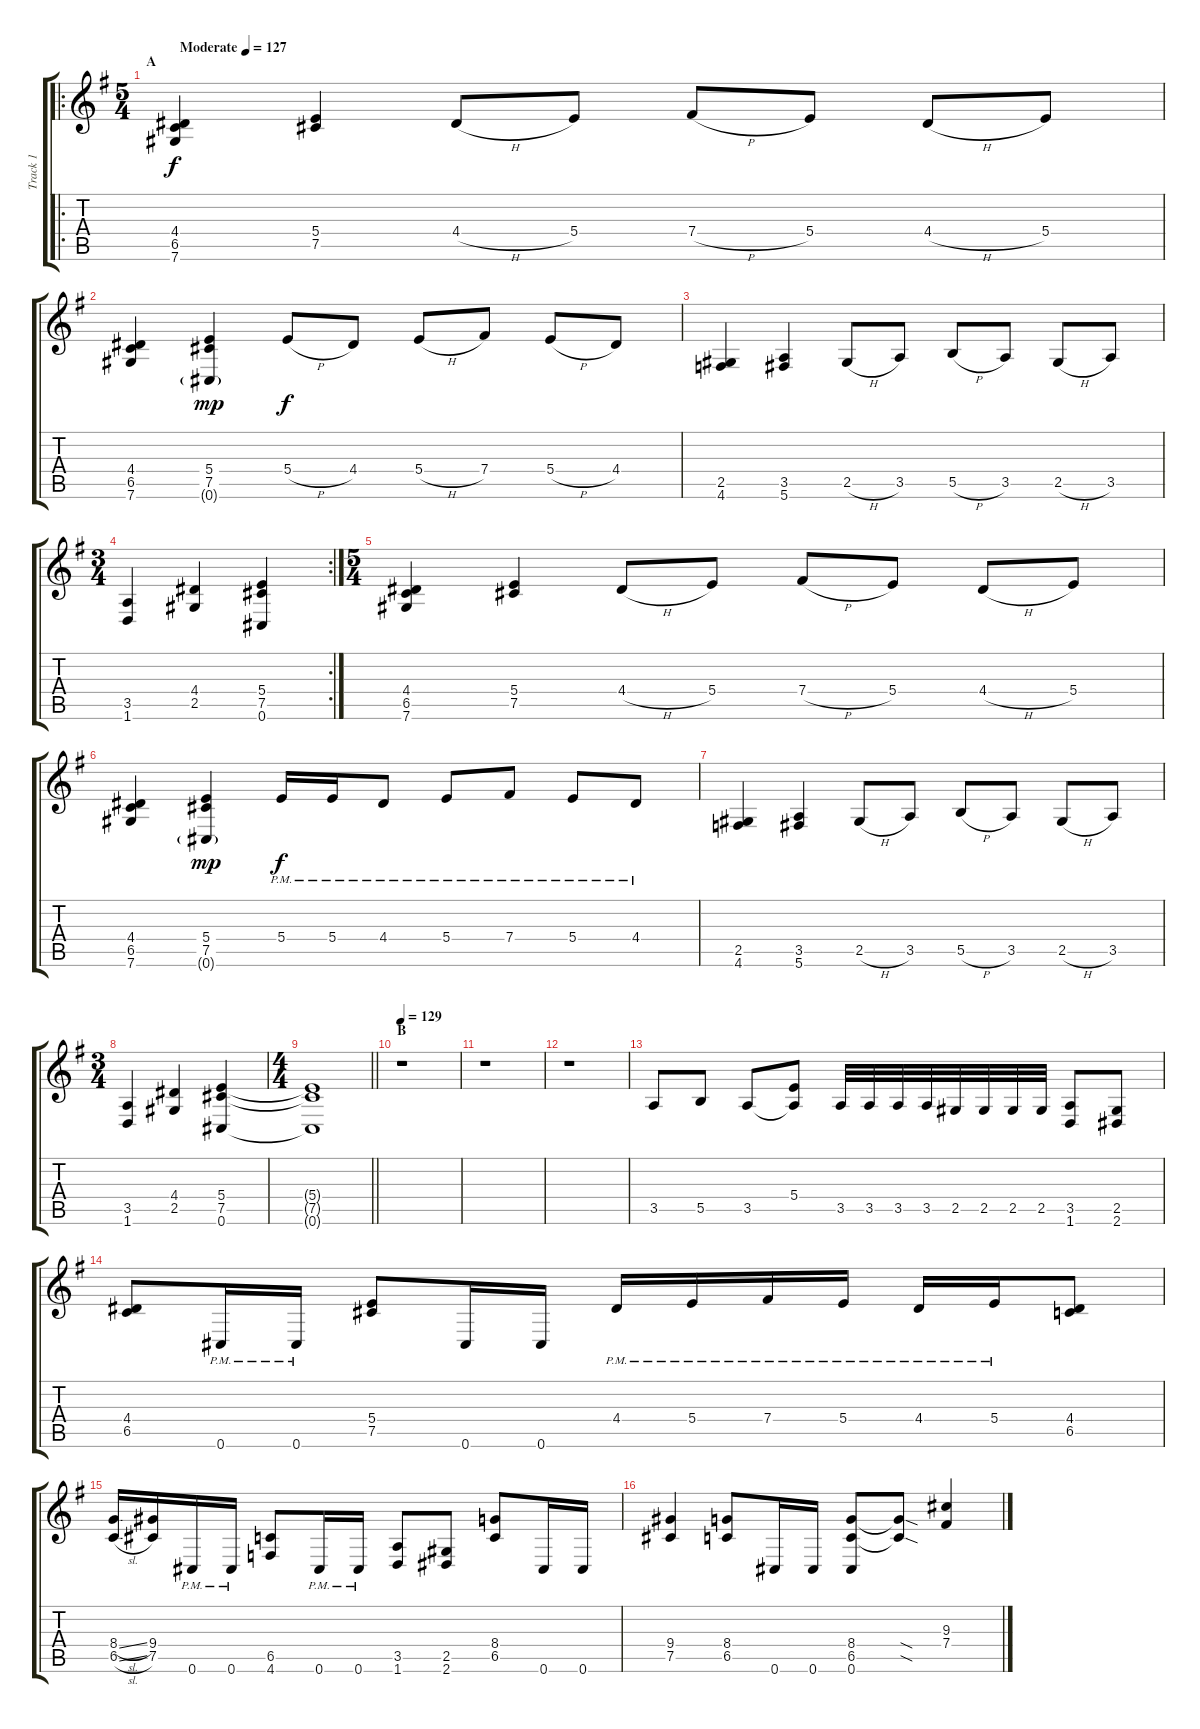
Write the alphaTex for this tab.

\track ("Track 1" "Track 1") {instrument distortionguitar}
\staff {score tabs}
\tuning (Db4 Ab3 E3 B2 Gb2 Db2) {hide}
\ro
\ts (5 4)
\section ("" "A")
\tempo (127 "Moderate")
\clef g2
\ks eminor
(4.4 6.5 7.6).4{dy f instrument distortionguitar} (5.4 7.5).4 4.4{h}.8 5.4.8 7.4{h}.8 5.4.8 4.4{h}.8 5.4.8 |
(4.4 6.5 7.6).4 (5.4 7.5 0.6{g}).4{dy mp} 5.4{h}.8{dy f} 4.4.8 5.4{h}.8 7.4.8 5.4{h}.8 4.4.8 |
(2.5 4.6).4 (3.5 5.6).4 2.5{h}.8 3.5.8 5.5{h}.8 3.5.8 2.5{h}.8 3.5.8 |
\rc 2
\ts (3 4)
(3.5 1.6).4 (4.4 2.5).4 (5.4 7.5 0.6).4 |
\ts (5 4)
(4.4 6.5 7.6).4 (5.4 7.5).4 4.4{h}.8 5.4.8 7.4{h}.8 5.4.8 4.4{h}.8 5.4.8 |
(4.4 6.5 7.6).4 (5.4 7.5 0.6{g}).4{dy mp} 5.4{pm}.16{dy f} 5.4{pm}.16 4.4{pm}.8 5.4{pm}.8 7.4{pm}.8 5.4{pm}.8 4.4{pm}.8 |
(2.5 4.6).4 (3.5 5.6).4 2.5{h}.8 3.5.8 5.5{h}.8 3.5.8 2.5{h}.8 3.5.8 |
\ts (3 4)
(3.5 1.6).4 (4.4 2.5).4 (5.4 7.5 0.6).4 |
\ts (4 4)
\barLineRight lightlight
(5.4{t} 7.5{t} 0.6{t}).1 |
\section ("" "B")
\tempo 129
r.1 |
r.1 |
r.1 |
3.5.8 5.5.8 3.5.8 (5.4 3.5{t}).8 3.5.32 3.5.32 3.5.32 3.5.32 2.5.32 2.5.32 2.5.32 2.5.32 (3.5 1.6).8 (2.5 2.6).8 |
(4.4 6.5).8 0.6{pm}.16 0.6{pm}.16 (5.4 7.5).8 0.6.16 0.6.16 4.4{pm}.16 5.4{pm}.16 7.4{pm}.16 5.4{pm}.16 4.4{pm}.16 5.4{pm}.16 (4.4 6.5).8 |
(8.4{sl} 6.5{sl}).16 (9.4 7.5).16 0.6{pm}.16 0.6{pm}.16 (6.5 4.6).8 0.6{pm}.16 0.6{pm}.16 (3.5 1.6).8 (2.5 2.6).8 (8.4 6.5).8 0.6.16 0.6.16 |
(9.4 7.5).4 (8.4 6.5).8 0.6.16 0.6.16 (8.4 6.5 0.6).8 (8.4{sod t} 6.5{sod t}).8 (9.3 7.4).4
